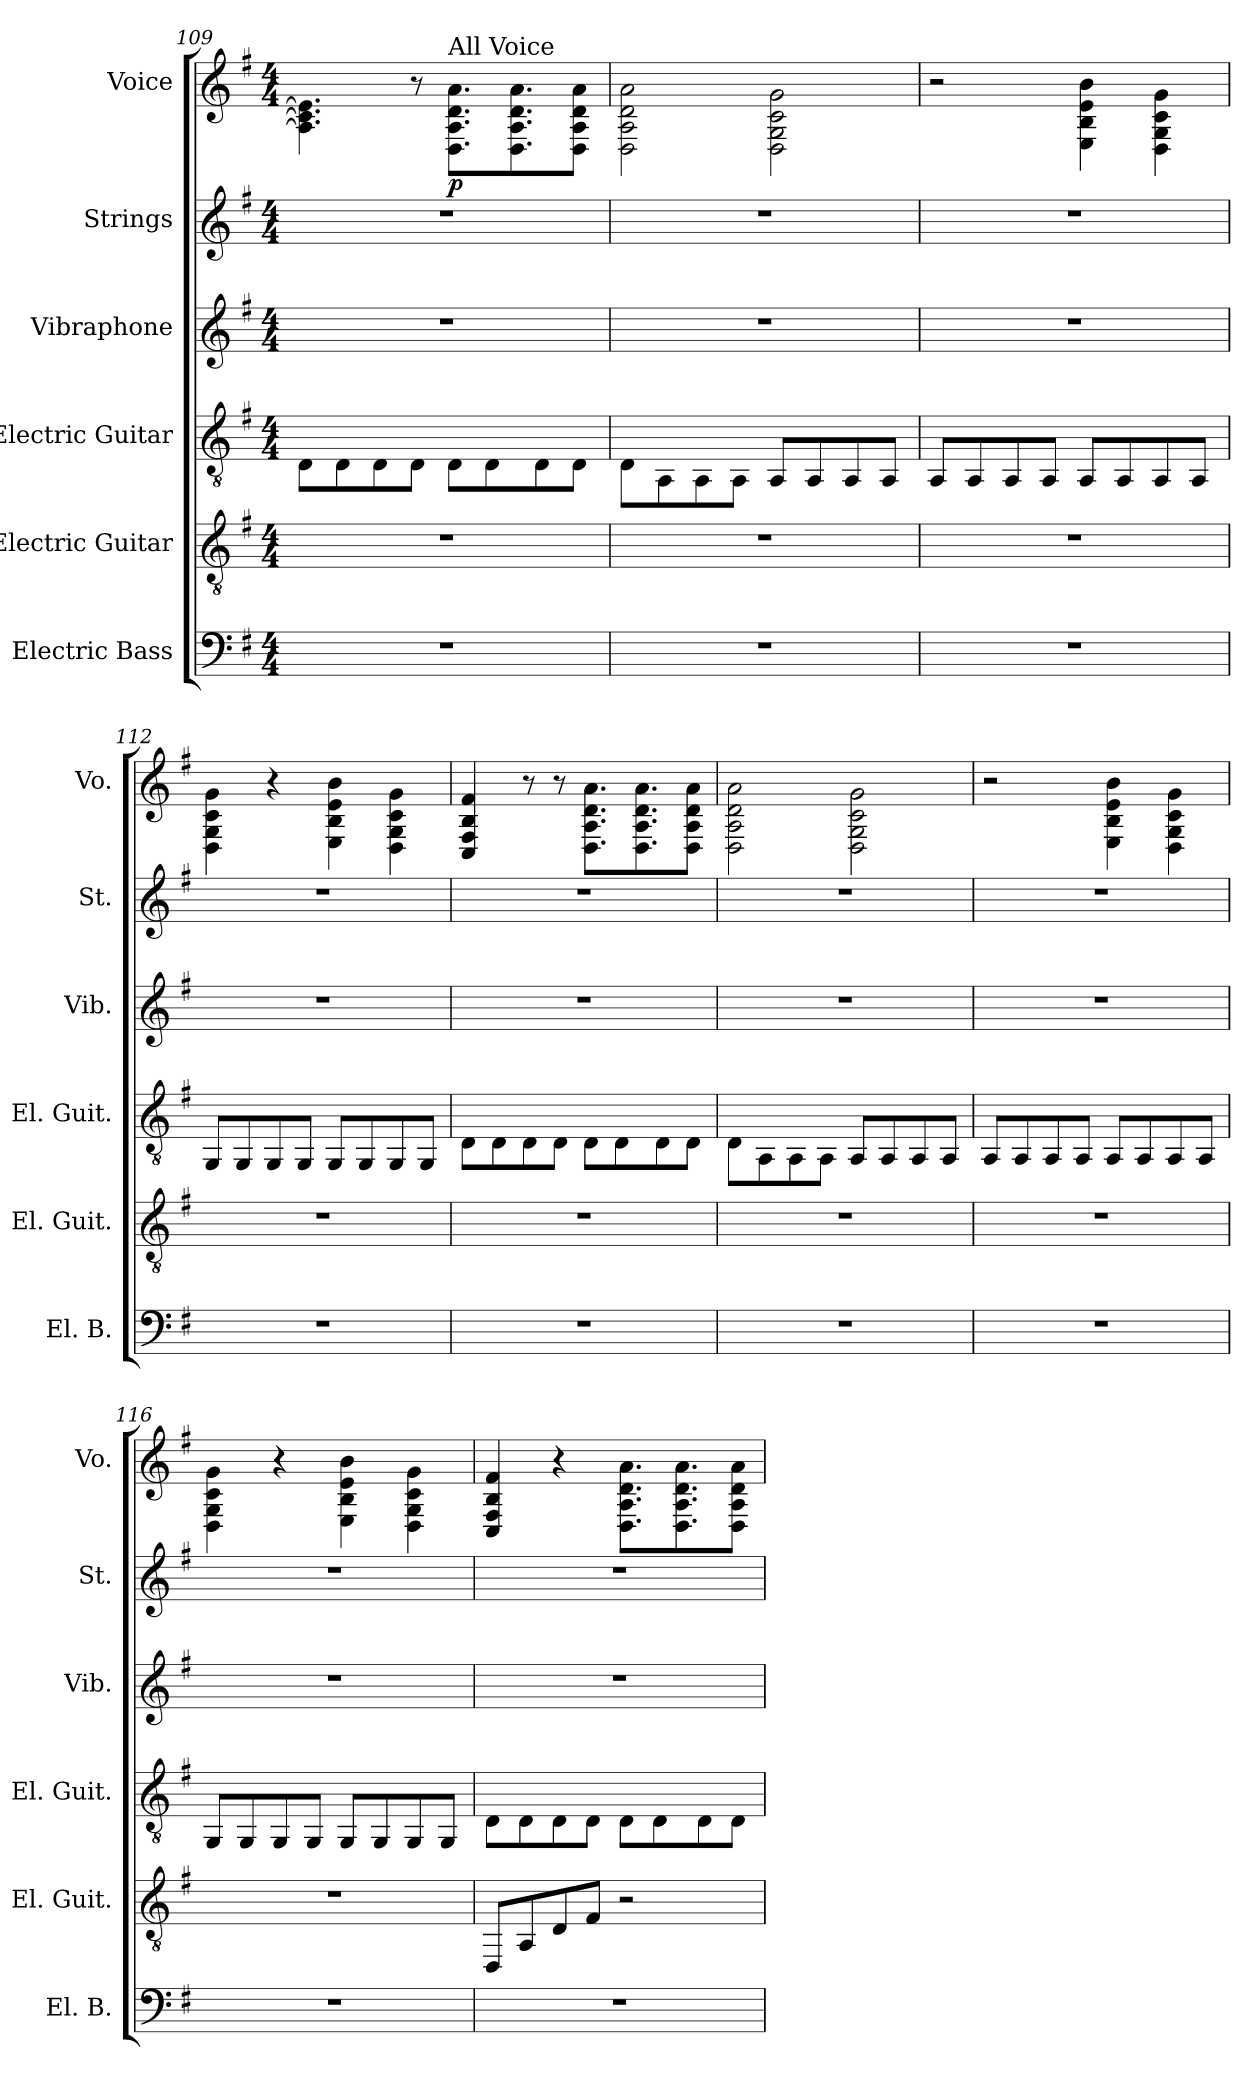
**kern	**kern	**kern	**kern	**kern	**kern	**dynam
*part6	*part5	*part4	*part3	*part2	*part1	*part1
*staff6	*staff5	*staff4	*staff3	*staff2	*staff1	*staff1
*I"Electric Bass	*I"Electric Guitar	*I"Electric Guitar	*I"Vibraphone	*I"Strings	*I"Voice	*
*I'El. B.	*I'El. Guit.	*I'El. Guit.	*I'Vib.	*I'St.	*I'Vo.	*
*clefF4	*clefGv2	*clefGv2	*clefG2	*clefG2	*clefG2	*
*k[f#]	*k[f#]	*k[f#]	*k[f#]	*k[f#]	*k[f#]	*
*M4/4	*M4/4	*M4/4	*M4/4	*M4/4	*M4/4	*
=109	=109	=109	=109	=109	=109	=109
1r	1r	8D\L	1r	1r	4.A]\ 4.c]\ 4.e]\	.
.	.	8D\	.	.	.	.
.	.	8D\	.	.	.	.
.	.	8D\J	.	.	8r	.
!	!	!	!	!	!LO:TX:a:t=All Voice	!
!	!	!	!	!	!	!LO:DY:b
.	.	8D\L	.	.	8.D\ 8.A\ 8.d\ 8.a\L	p
.	.	8D\	.	.	.	.
.	.	.	.	.	8.D\ 8.A\ 8.d\ 8.a\	.
.	.	8D\	.	.	.	.
.	.	8D\J	.	.	8D\ 8A\ 8d\ 8a\J	.
=110	=110	=110	=110	=110	=110	=110
1r	1r	8D\L	1r	1r	2D\ 2A\ 2d\ 2a\	.
.	.	8AA\	.	.	.	.
.	.	8AA\	.	.	.	.
.	.	8AA\J	.	.	.	.
.	.	8AA/L	.	.	2D\ 2G\ 2c\ 2g\	.
.	.	8AA/	.	.	.	.
.	.	8AA/	.	.	.	.
.	.	8AA/J	.	.	.	.
=111	=111	=111	=111	=111	=111	=111
1r	1r	8AA/L	1r	1r	2r	.
.	.	8AA/	.	.	.	.
.	.	8AA/	.	.	.	.
.	.	8AA/J	.	.	.	.
.	.	8AA/L	.	.	4E\ 4B\ 4e\ 4b\	.
.	.	8AA/	.	.	.	.
.	.	8AA/	.	.	4D\ 4G\ 4c\ 4g\	.
.	.	8AA/J	.	.	.	.
!!LO:LB:g=z
=112	=112	=112	=112	=112	=112	=112
1r	1r	8GG/L	1r	1r	4D\ 4G\ 4c\ 4g\	.
.	.	8GG/	.	.	.	.
.	.	8GG/	.	.	4r	.
.	.	8GG/J	.	.	.	.
.	.	8GG/L	.	.	4E\ 4B\ 4e\ 4b\	.
.	.	8GG/	.	.	.	.
.	.	8GG/	.	.	4D\ 4G\ 4c\ 4g\	.
.	.	8GG/J	.	.	.	.
=113	=113	=113	=113	=113	=113	=113
1r	1r	8D\L	1r	1r	4C/ 4F#/ 4B/ 4f#/	.
.	.	8D\	.	.	.	.
.	.	8D\	.	.	8r	.
.	.	8D\J	.	.	8r	.
.	.	8D\L	.	.	8.D\ 8.A\ 8.d\ 8.a\L	.
.	.	8D\	.	.	.	.
.	.	.	.	.	8.D\ 8.A\ 8.d\ 8.a\	.
.	.	8D\	.	.	.	.
.	.	8D\J	.	.	8D\ 8A\ 8d\ 8a\J	.
=114	=114	=114	=114	=114	=114	=114
1r	1r	8D\L	1r	1r	2D\ 2A\ 2d\ 2a\	.
.	.	8AA\	.	.	.	.
.	.	8AA\	.	.	.	.
.	.	8AA\J	.	.	.	.
.	.	8AA/L	.	.	2D\ 2G\ 2c\ 2g\	.
.	.	8AA/	.	.	.	.
.	.	8AA/	.	.	.	.
.	.	8AA/J	.	.	.	.
=115	=115	=115	=115	=115	=115	=115
1r	1r	8AA/L	1r	1r	2r	.
.	.	8AA/	.	.	.	.
.	.	8AA/	.	.	.	.
.	.	8AA/J	.	.	.	.
.	.	8AA/L	.	.	4E\ 4B\ 4e\ 4b\	.
.	.	8AA/	.	.	.	.
.	.	8AA/	.	.	4D\ 4G\ 4c\ 4g\	.
.	.	8AA/J	.	.	.	.
!!LO:PB:g=z
=116	=116	=116	=116	=116	=116	=116
1r	1r	8GG/L	1r	1r	4D\ 4G\ 4c\ 4g\	.
.	.	8GG/	.	.	.	.
.	.	8GG/	.	.	4r	.
.	.	8GG/J	.	.	.	.
.	.	8GG/L	.	.	4E\ 4B\ 4e\ 4b\	.
.	.	8GG/	.	.	.	.
.	.	8GG/	.	.	4D\ 4G\ 4c\ 4g\	.
.	.	8GG/J	.	.	.	.
=117	=117	=117	=117	=117	=117	=117
1r	8DD/L	8D\L	1r	1r	4C/ 4F#/ 4B/ 4f#/	.
.	8AA/	8D\	.	.	.	.
.	8D/	8D\	.	.	4r	.
.	8F#/J	8D\J	.	.	.	.
.	2r	8D\L	.	.	8.D\ 8.A\ 8.d\ 8.a\L	.
.	.	8D\	.	.	.	.
.	.	.	.	.	8.D\ 8.A\ 8.d\ 8.a\	.
.	.	8D\	.	.	.	.
.	.	8D\J	.	.	8D\ 8A\ 8d\ 8a\J	.
=	=	=	=	=	=	=
*-	*-	*-	*-	*-	*-	*-
